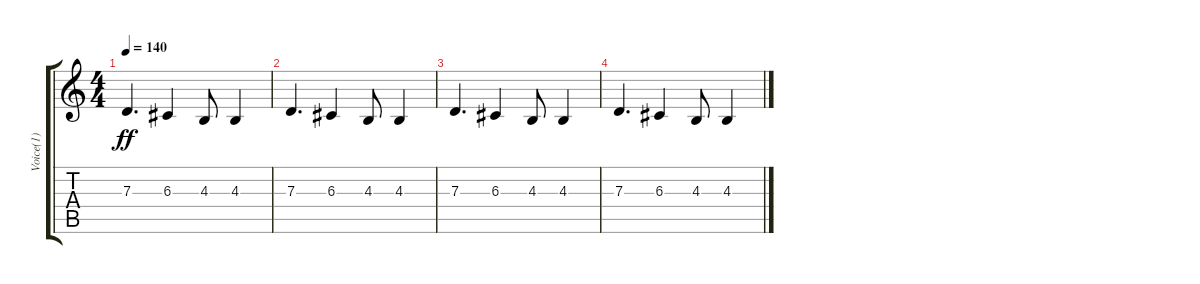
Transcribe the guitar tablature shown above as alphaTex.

\track ("Voice(1)" "Voice(1)") {instrument choiraahs}
\staff {score tabs}
\tuning (E4 B3 G3 D3 A2 E2) {hide}
\ts (4 4)
\tempo 140
\clef g2
\ks c
7.3.4{d dy ff} 6.3.4 4.3.8 4.3.4 |
7.3.4{d} 6.3.4 4.3.8 4.3.4 |
7.3.4{d} 6.3.4 4.3.8 4.3.4 |
7.3.4{d} 6.3.4 4.3.8 4.3.4
